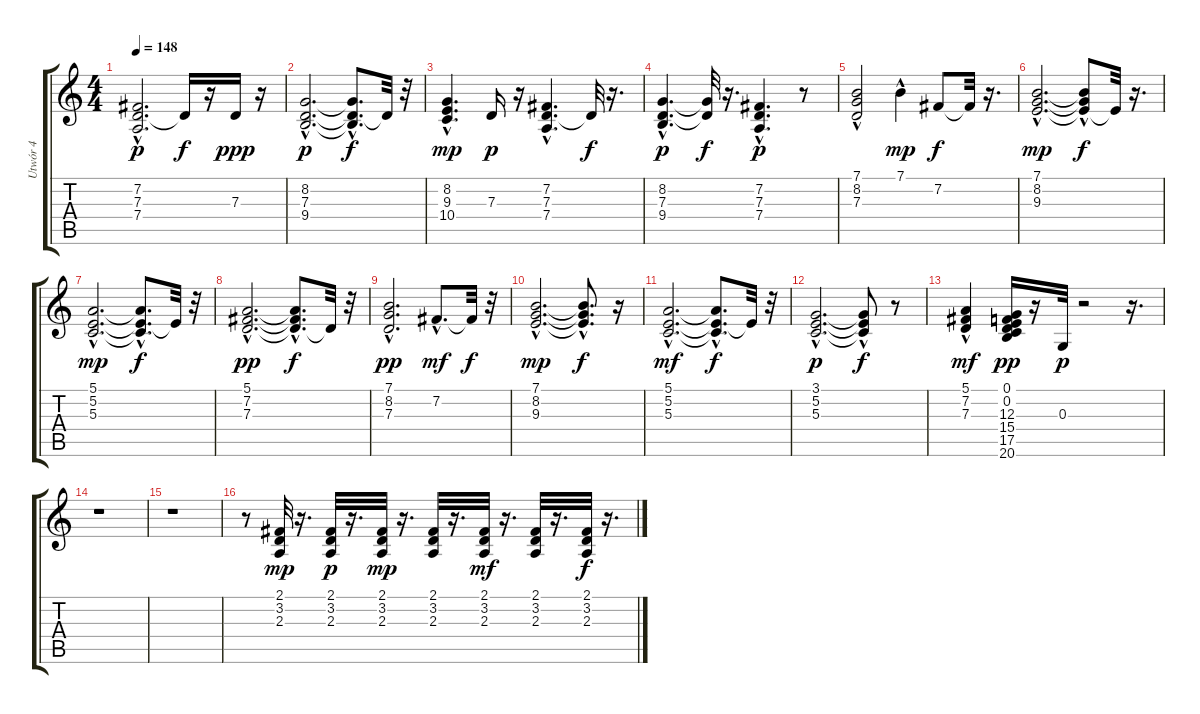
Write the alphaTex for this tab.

\track ("Utwór 4" "Utwór 4") {instrument percussiveorgan}
\staff {score tabs}
\tuning (E4 B3 G3 D3 A2 E2) {hide}
\ts (4 4)
\tempo 148
\clef g2
\ks c
(7.2 7.3{hac} 7.4{hac}).2{d dy p} 7.3{t}.16{dy f} r.16 7.3.16{dy ppp} r.16 |
(8.2{hac} 7.3{hac} 9.4{hac}).2{d dy p} (8.2{t} 7.3{hac t} 9.4{t}).8{d dy f} 7.3{t}.32 r.32 |
(8.2{hac} 9.3{hac} 10.4).4{d dy mp} 7.3.16{dy p} r.16 (7.2 7.3{hac} 7.4{hac}).4{d} 7.3{t}.32{dy f} r.16{d} |
(8.2{hac} 7.3{hac} 9.4).4{d dy p} (8.2{t} 7.3{t}).32{dy f} r.16{d} (7.2 7.3{hac} 7.4).4{d dy p} r.8 |
(7.1{hac} 8.2{hac} 7.3).2 7.1{hac}.4{dy mp} 7.2.8{dy f} 7.2{t}.32 r.16{d} |
(7.1{hac} 8.2{hac} 9.3{hac}).2{d dy mp} (7.1{hac t} 8.2{t} 9.3{t}).8{dy f} 9.3{t}.32 r.16{d} |
(5.1{hac} 5.2{hac} 5.3{hac}).2{d dy mp} (5.1{hac t} 5.2{hac t} 5.3{t}).8{d dy f} 5.2{t}.32 r.32 |
(5.1{hac} 7.2{hac} 7.3{hac}).2{d dy pp} (5.1{t} 7.2{t} 7.3{hac t}).8{d dy f} 7.3{t}.32 r.32 |
(7.1{hac} 8.2{hac} 7.3).2{d dy pp} 7.2{hac}.8{d dy mf} 7.2{t}.32{dy f} r.32 |
(7.1{hac} 8.2{hac} 9.3{hac}).2{d dy mp} (7.1{t} 8.2{hac t} 9.3{hac t}).8{d dy f} r.16 |
(5.1{hac} 5.2{hac} 5.3{hac}).2{d dy mf} (5.1{hac t} 5.2{hac t} 5.3{t}).8{d dy f} 5.2{t}.32 r.32 |
(3.1{hac} 5.2{hac} 5.3{hac}).2{d dy p} (3.1{hac t} 5.2{t} 5.3{hac t}).8{dy f} r.8 |
(5.1{hac} 7.2{hac} 7.3).4{dy mf} (0.1 0.2 12.3 15.4 17.5 20.6).16{dy pp} r.16 0.3.32{dy p} r.2 r.16{d} |
r.1 |
r.1 |
r.8 (2.1 3.2 2.3).32{dy mp} r.16{d} (2.1 3.2 2.3).32{dy p} r.16{d} (2.1 3.2 2.3).32{dy mp} r.16{d} (2.1 3.2 2.3).32 r.16{d} (2.1 3.2 2.3).32{dy mf} r.16{d} (2.1 3.2 2.3).32 r.16{d} (2.1 3.2 2.3).32{dy f} r.16{d}
